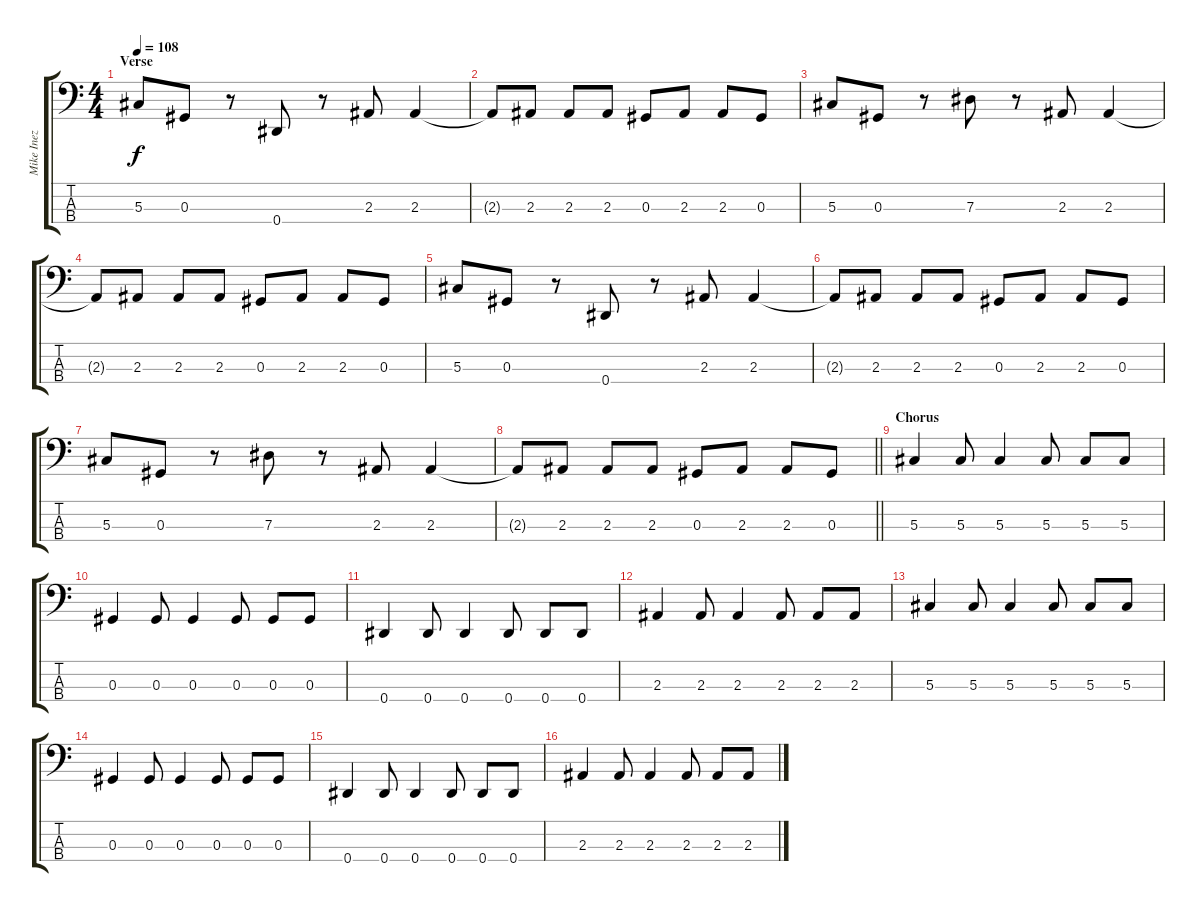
\track ("Mike Inez" "Mike Inez") {instrument electricbassfinger}
\staff {score tabs}
\tuning (Gb2 Db2 Ab1 Eb1) {hide}
\ts (4 4)
\section ("" "Verse")
\tempo 108
\clef f4
\ks c
5.3.8{dy f} 0.3.8 r.8 0.4.8 r.8 2.3.8 2.3.4 |
2.3{t}.8 2.3.8 2.3.8 2.3.8 0.3.8 2.3.8 2.3.8 0.3.8 |
5.3.8 0.3.8 r.8 7.3.8 r.8 2.3.8 2.3.4 |
2.3{t}.8 2.3.8 2.3.8 2.3.8 0.3.8 2.3.8 2.3.8 0.3.8 |
5.3.8 0.3.8 r.8 0.4.8 r.8 2.3.8 2.3.4 |
2.3{t}.8 2.3.8 2.3.8 2.3.8 0.3.8 2.3.8 2.3.8 0.3.8 |
5.3.8 0.3.8 r.8 7.3.8 r.8 2.3.8 2.3.4 |
\barLineRight lightlight
2.3{t}.8 2.3.8 2.3.8 2.3.8 0.3.8 2.3.8 2.3.8 0.3.8 |
\section ("" "Chorus")
5.3.4 5.3.8 5.3.4 5.3.8 5.3.8 5.3.8 |
0.3.4 0.3.8 0.3.4 0.3.8 0.3.8 0.3.8 |
0.4.4 0.4.8 0.4.4 0.4.8 0.4.8 0.4.8 |
2.3.4 2.3.8 2.3.4 2.3.8 2.3.8 2.3.8 |
5.3.4 5.3.8 5.3.4 5.3.8 5.3.8 5.3.8 |
0.3.4 0.3.8 0.3.4 0.3.8 0.3.8 0.3.8 |
0.4.4 0.4.8 0.4.4 0.4.8 0.4.8 0.4.8 |
2.3.4 2.3.8 2.3.4 2.3.8 2.3.8 2.3.8
